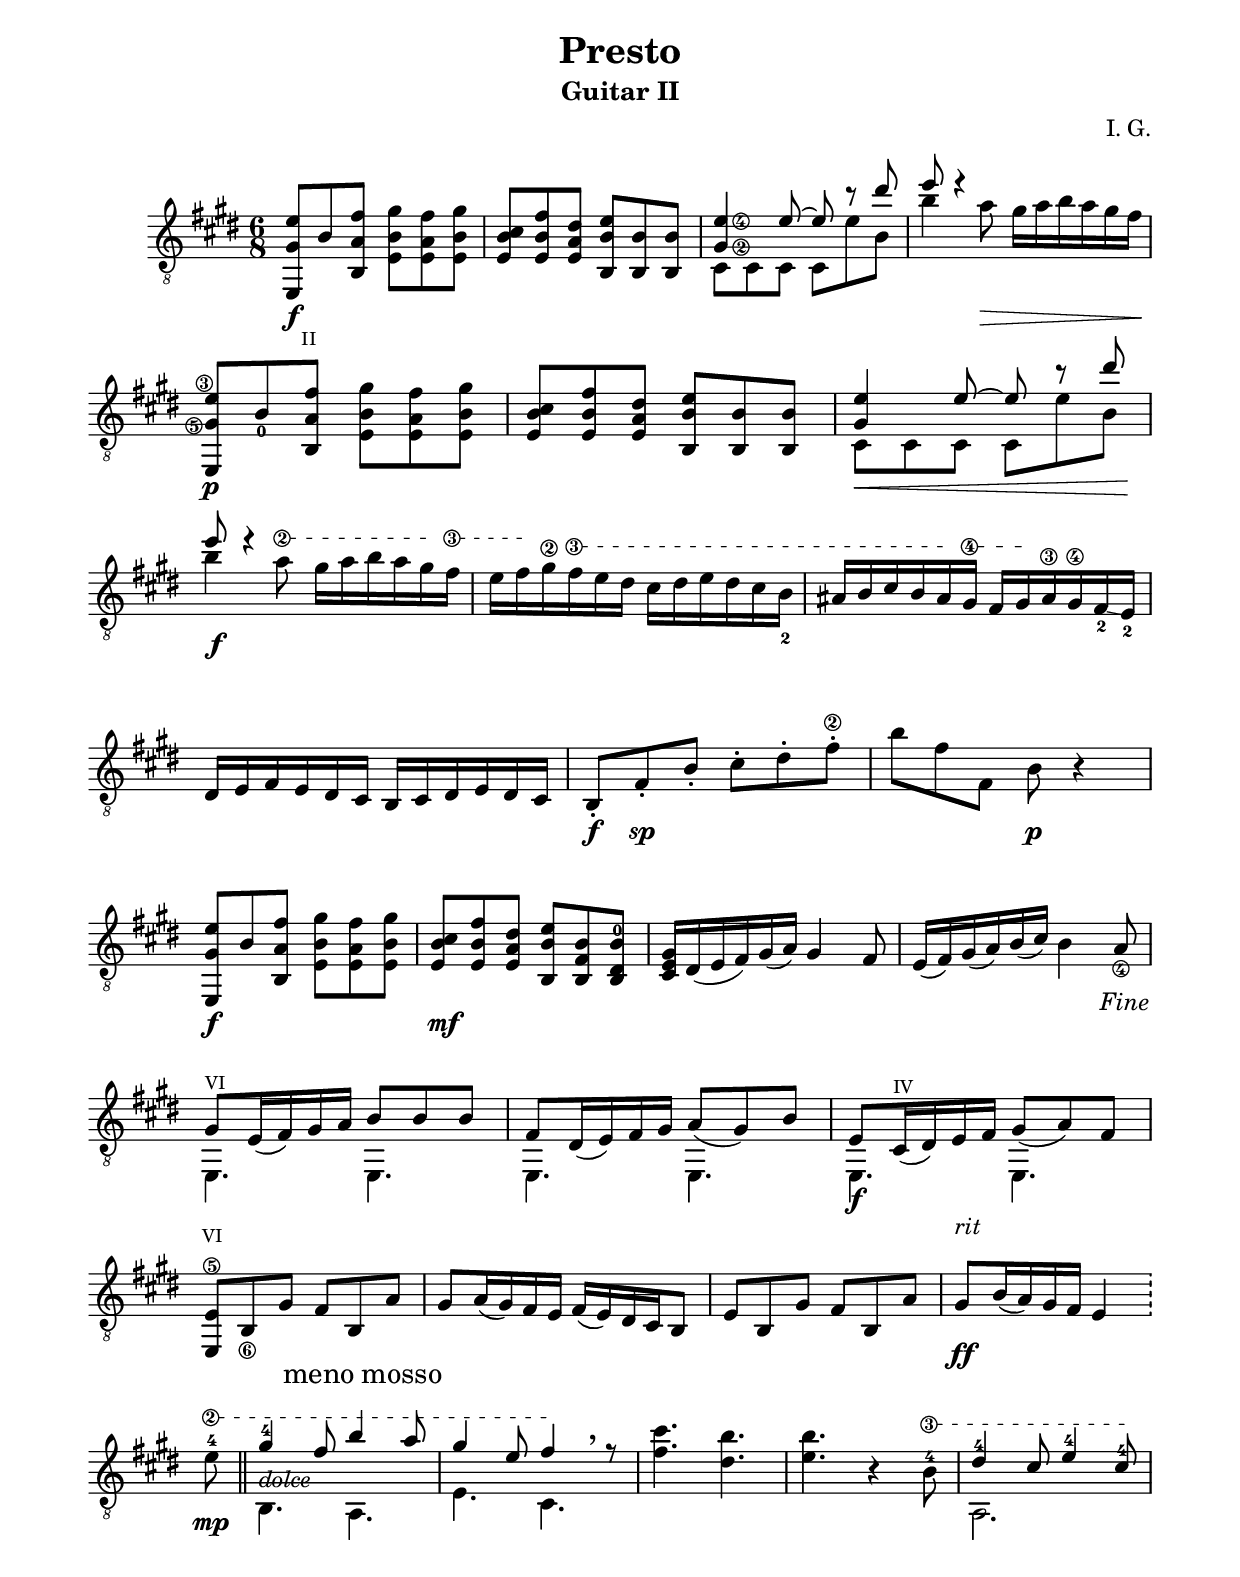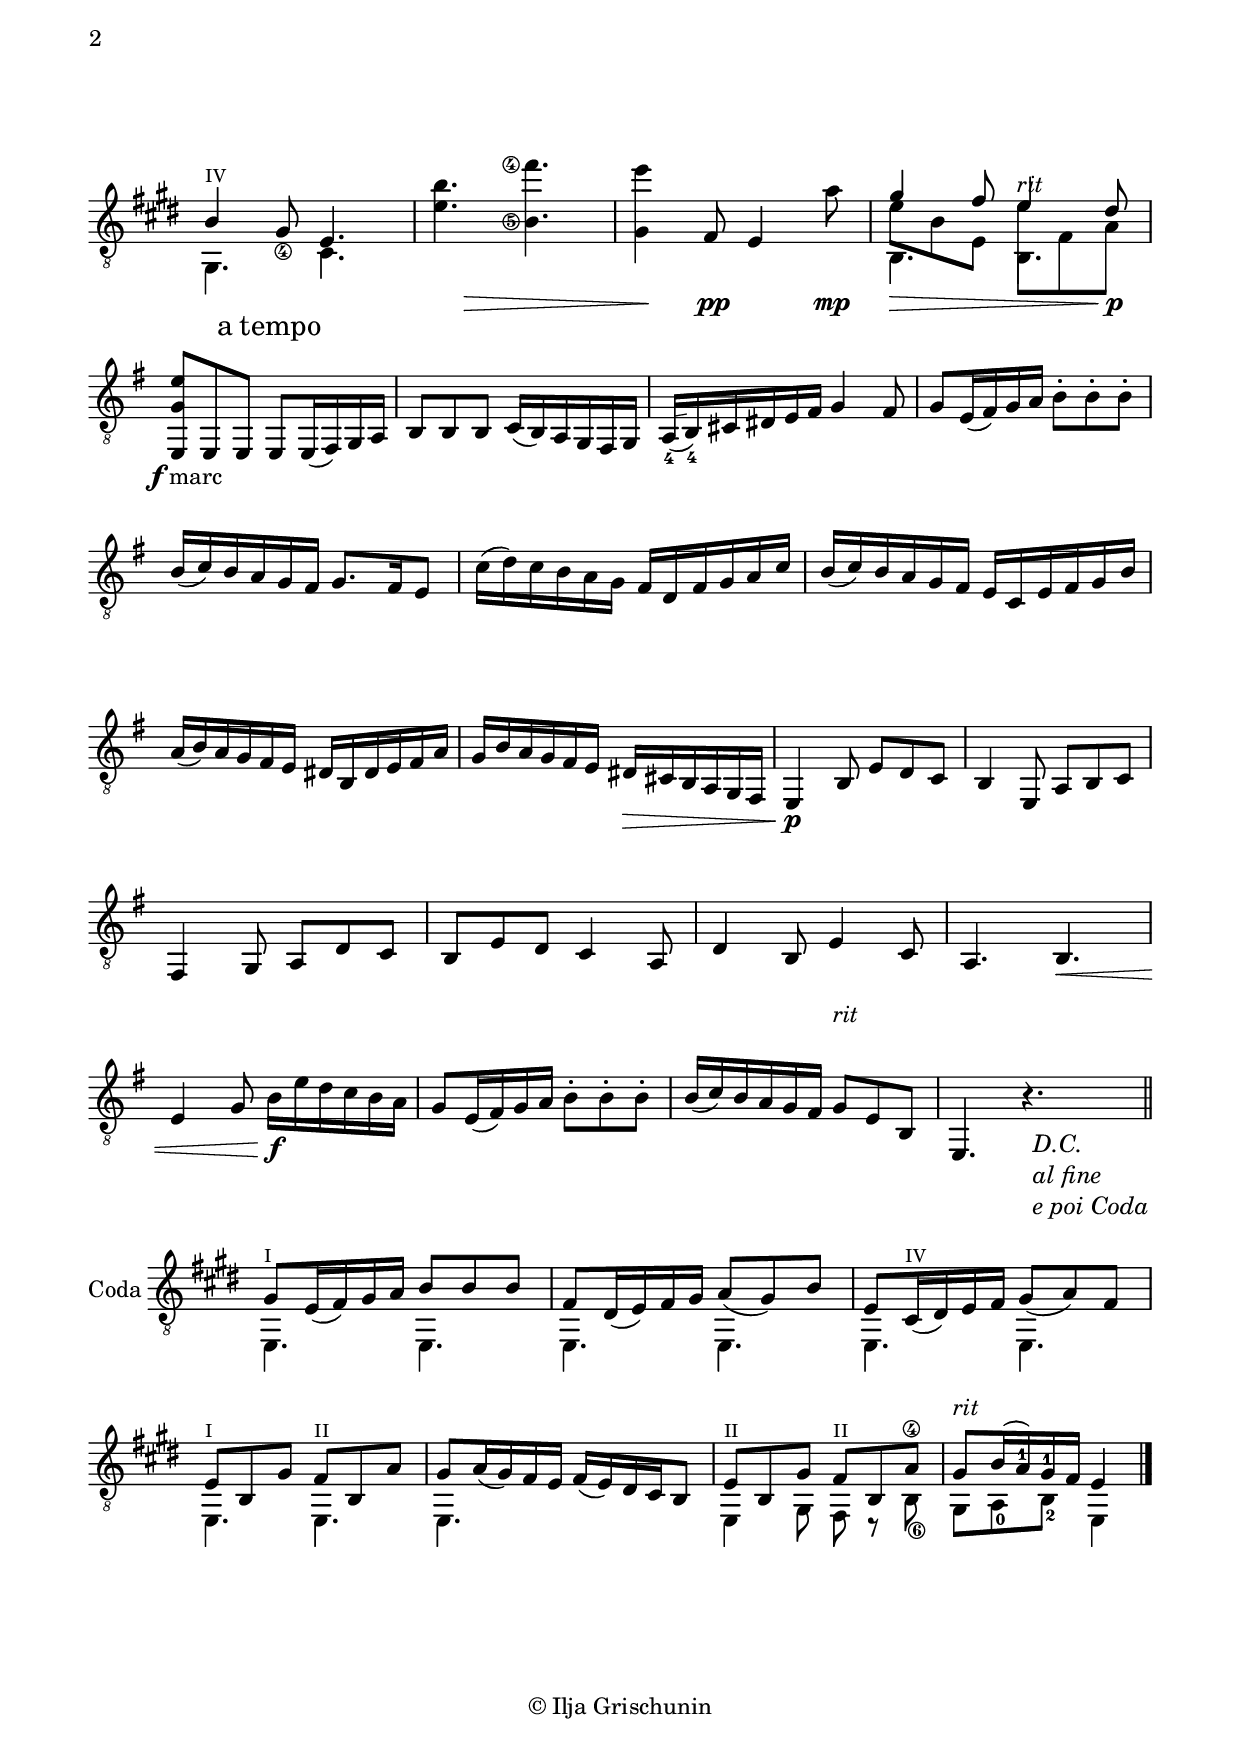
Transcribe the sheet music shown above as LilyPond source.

\version "2.18.0"

\language "deutsch"

\header {
  title = "Presto"
  subtitle = "Guitar II"
  meter = ""
  composer = "I. G."
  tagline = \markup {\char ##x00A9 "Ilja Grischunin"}
}

\paper {
  #(set-paper-size "a4")
  top-system-spacing.basic-distance = #25
  top-markup-spacing.basic-distance = #8
  markup-system-spacing.basic-distance = #26
  score-system-spacing.basic-distance = #22
  system-system-spacing.basic-distance = #20
  last-bottom-spacing.basic-distance = #25
  left-margin = 15
  right-margin = 15
  %two-sided = ##t
  %inner-margin = 25
  %outer-margin = 15
}

\layout {
  indent = 1\cm
  \context {
    \Score
    \remove "Bar_number_engraver"
  }
}

%\include "global.ly"
\version "2.19.15"

dynamic = {
  %\override DynamicLineSpanner.staff-padding = #3
  %\override TextScript.staff-padding = #1
  \override Hairpin.to-barline = ##f
  s2.*3\f s4 s4\> s8. s16\! s2.*2\p s2\< s8. s16\!
  \tag #'Part {\once \override DynamicText.extra-offset = #'(-2 . 0)}
  \tag #'(Partitur PartI) {\once \override DynamicText.extra-offset = #'(-2.5 . 3)}
  s2.*4\f s8\f s8\sp s2 s4. s4.\p s2.\f s2.*5\mf s2.*4\f
  \once \override TextScript.extra-offset = #'(0 . 10)
  s8\ff^\markup { \italic rit }
  s2
  \tag #'Partitur {s8\mp s2.*5 s8.}
  \tag #'Part { s8 s8\mp s2.*5 s16} s16
  s2 s8
  \tag #'PartII {\once \override Hairpin.extra-offset = #'(0 . 2)}
  s4\> s4. s4\!
  \tag #'PartII {\override DynamicText.extra-offset = #'(0 . 2)}
  s8\pp s4
  \tag #'PartI {
    s8 s16
    \override DynamicText.extra-offset = #'(0 . 2)
    s8.\p s8
    \once \override Hairpin.extra-offset = #'(0 . 2)
    \once \override TextScript.extra-offset = #'(0 . 12)
    s4.^\markup { \italic rit }\>
  }
  \tag #'PartII {
    \override DynamicText.extra-offset = #'(0 . 2)
    s8\mp
    \once \override Hairpin.extra-offset = #'(0 . 2)
    s4.\>
    \once \override TextScript.extra-offset = #'(0 . 12)
    s4^\markup { \italic rit } s8\p
  }
  \tag #'PartI {
    \revert DynamicText.extra-offset
    s2.*8\f
  }
  \tag #'PartII {
    \once \override TextScript.extra-offset = #'(-2 . 0)
    s2.*8-\markup {\dynamic f \normal-text marc}
  }
  \revert DynamicText.extra-offset
  s4. s\> s2.*5\p
  \tag #'PartI {s4. s8. s\< s4.}
  \tag #'PartII {s4. s\< s}
  s\f s2.*1 s4.
  \once \override TextScript.extra-offset = #'(0 . 12)
  s4.^\markup { \italic rit } s2.
}

%\include "stringNumberSpanner.ly"
\version "2.19.15"

\language "deutsch"

%%%%%%%%% SCRIPTS %%%%%%%%%
#(define RH rightHandFinger)

stringNumSpan =
#(define-music-function (parser location StringNumber) (string?)
   #{
     \override TextSpanner.font-size = #-5
     \override TextSpanner.dash-fraction = #0.3
     \override TextSpanner.dash-period = #1.5
     %\override TextSpanner.bound-details.right.arrow = ##t
     %\override TextSpanner.arrow-width = #0.2
     %\override TextSpanner.arrow-length = #0.7
     \override TextSpanner.bound-details.left.stencil-align-dir-y = #CENTER
     \override TextSpanner.bound-details.left.text = \markup { \circle \number #StringNumber }
   #})

guitarTwoCoda = \relative {
  \key e \major
  \tag #'Part {\time 6/8}
  \override Staff.TimeSignature.stencil = ##f
  \compressFullBarRests
  \set Staff.explicitKeySignatureVisibility = #end-of-line-invisible
  \clef "treble_8"
  \override TextScript.extra-offset = #'(-.3 . 1)
  \textLengthOn
  \override TextScript.font-size = -2
  \override StringNumber.staff-padding = #'()
  \override Fingering.staff-padding = #'()
  <<
    {
      \override TextScript.font-size = -2
      gis8^"I" e16_( fis) gis a h8 h h fis dis16_( e) fis gis a8_( gis) h
      e, cis16_(^"IV" dis) e fis gis8_( a) fis
    }
    \\
    {
      e,4. e e e e e
    }
  >>
  \tag #'Part {\break}
  <<
    {
      e'8^"I" h gis' fis^"II" h, a' gis a16_( gis) fis e fis_( e) dis cis h8
      e^"II" h  gis' fis^"II" h, a'\4
      \revert TextScript.font-size
      \once \override TextScript.extra-offset = #'(0 . 1)
      gis^\markup { \italic rit }
      h16(
      \once \override Fingering.extra-offset = #'(0 . 4)
      a)_1
      \once \override Fingering.extra-offset = #'(0 . 3.6)
      gis_1 fis e4
    }
    \\
    {
      e,4. e e s e4 gis8 fis r
      \once \override StringNumber.extra-offset = #'(.5 . 1.4)
      h_\6 gis
      \once \override Fingering.extra-offset = #'(.3 . 2.5)
      a-0
      \once \override Fingering.extra-offset = #'(.3 . 2.5)
      h_2 e,4
    }
  >>
  \tag #'Part {\bar "|."}
}

guitarTwo = \relative {
  \key e \major
  \time 6/8
  \compressFullBarRests
  \clef "treble_8"
  \override TextScript.extra-offset = #'(-.3 . 1)
  \textLengthOn
  \override TextScript.font-size = -2
  \override StringNumber.staff-padding = #'()
  \override Fingering.staff-padding = #'()
  <e, gis' e'>8 h'' <h, a' fis'><e h' gis'><e a fis'><e h' gis'>
  <e h' cis><e h' fis'><e a dis><h h' e><h h'><h h'>
  <<
    {
      \set stringNumberOrientations = #'(right)
      <gis'\2 e'\4>4 e'8~ e r dis' e e4\rest s4.
    }
    \\
    {
      cis,,8 cis cis cis e' h h'4 a8 gis16 a h a gis fis
    }
  >>
  \tag #'Part {\break}
  %\once \override StringNumber.self-alignment-X = #RIGHT
  %\set stringNumberOrientations = #'(right)
  \once \override StringNumber.extra-offset = #'(-1.7 . -7.5)
  <e,, gis'\5 e'>8
  \once \override StringNumber.extra-offset = #'(-5.5 . -3.5)
  h''\3_0 <h, a' fis'>^"II"<e h' gis'><e a fis'><e h' gis'>
  <e h' cis><e h' fis'><e a dis><h h' e><h h'><h h'>
  <<
    {
      <gis' e'>4 e'8~ e r dis'
    }
    \\
    {
      cis,,8 cis cis cis e' h
    }
  >>
  \tag #'Part {\break}
  <<
    {
      e' e4\rest s4.
    }
    \\
    {
      h4
      \stringNumSpan "2"
      a8\startTextSpan gis16 a h a gis\stopTextSpan
      \stringNumSpan "3"
      \once \override TextSpanner.extra-offset = #'(0 . 1.5)
      fis\startTextSpan
      e16 fis\stopTextSpan
      gis\2
      \stringNumSpan "3"
      fis\startTextSpan e dis cis dis e dis cis h_2
      \stemUp
      ais h cis h ais\stopTextSpan
      \stringNumSpan "4"
      gis\startTextSpan fis gis\stopTextSpan ais\3 gis\4 fis-2-\markup {
        \postscript #"1.2 .8 moveto 1.5 -.3 rlineto stroke"
      } e-2
    }
  >>
  dis e fis e dis cis h cis dis e dis cis
  h8-. fis'-. h-. cis-. dis-. fis-.\2 h fis fis, h r4
  \tag #'Part {\break}
  <e,, gis' e'>8 h'' <h, a' fis'><e h' gis'><e a fis'><e h' gis'>
  <e h' cis><e h' fis'><e a dis><h h' e><h fis' h>
  \once \override Fingering.extra-offset = #'(0 . -3)
  <h dis h'-0>
  <cis e gis>16 dis( e fis) gis( a) gis4 fis8
  e16( fis) gis( a) h( cis) h4
  \tag #'Part {
    \once \override TextScript.self-alignment-X = #CENTER
    \once \override TextScript.extra-offset = #'(1 . -1)
    \once \override TextScript.font-size = 0.5
    a8_\4_\markup {\italic Fine}
  }
  \tag #'Partitur {a8_\4}
  \tag #'Part {\break}
  \tag #'Part {
    <<
      {
        \override TextScript.font-size = -2
        gis8^"VI" e16_( fis) gis a h8 h h fis dis16_( e) fis gis a8_( gis) h
        e, cis16_(^"IV" dis) e fis gis8_( a) fis
      }
      \\
      {
        e,4. e e e e e
      }
    >>
    \tag #'Part {\break}
    <e e'\5>8^"VI" h'_\6 gis' fis h, a' gis a16( gis) fis e fis( e) dis cis h8
    e h  gis' fis h, a' gis h16( a) gis fis e4 \bar "!"
  }
  \tag #'Ossia {
    <<
      {
        <<
          {
            \override TextScript.font-size = -2
            gis8^"VI" e16_( fis) gis a h8 h h fis dis16_( e) fis gis a8_( gis) h
            e, cis16_(^"IV" dis) e fis gis8_( a) fis
          }
          \\
          {
            e,4. e e e e e
          }
        >>
        \tag #'Part {\break}
        <e e'\5>8^"VI" h'_\6 gis' fis h, a' gis a16( gis) fis e fis( e) dis cis h8
        e h  gis' fis h, a' gis h16( a) gis fis e4 \bar "!"
      }
      \new Staff {
        \guitarTwoCoda
      }
    >>
  }
  \tag #'Part {\break}
  \tag #'Part {
    \once \override Score.RehearsalMark.extra-offset = #'(10 . 0)
    \mark \markup {meno mosso}
  }
  <<
    {
      \override BreathingSign.extra-offset = #'(0 . 1)
      \stringNumSpan "2"
      %\textSpannerUp
      \stemDown
      \once \override TextSpanner.extra-offset = #'(0 . -2)
      e'8\startTextSpan-4
      \bar "||"
      \stemUp gis4-4 fis8 h4 a8 gis4 e8 fis4\stopTextSpan \breathe r8
    }
    \\
    {
      s8
      \once \override TextScript.extra-offset = #'(0 . 6)
      h,,4.-\markup { \italic dolce } a e' cis
    }
  >>
  <fis' cis'>4.<dis h'><e h'> r4
  <<
    {
      \override Fingering.staff-padding = #'()
      \stringNumSpan "3"
      %\textSpannerUp
      \stemDown
      \once \override TextSpanner.extra-offset = #'(0 . -1)
      h8\startTextSpan-4
      \stemUp dis4-4 cis8 e4-4 cis8\stopTextSpan-4
    }
    \\
    {
      s8 a,2.
    }
  >>
  \tag #'Part {\break}
  <<
    {
      \override StringNumber.staff-padding = #'()
      \override TextScript.font-size = -2
      h'4-"IV" gis8_\4 e4.
    }
    \\
    {
      gis,4. cis
    }
  >>
  <e' h'>4.
  \set stringNumberOrientations = #'(left)
  <h\5 fis''\4><gis e''>4 fis8 e4 a'8
  <<
    {
      gis4 fis8 e4 dis8
    }
    \\
    {
      e8 h e, e' fis, a
    }
    \\
    {
      \voiceTwo
      h,4. h
    }
  >>
  \break
  %\once \override Score.RehearsalMark.self-alignment-X = #LEFT
  \once \override Score.RehearsalMark.extra-offset = #'(7 . 1)
  %\once \override Score.RehearsalMark.font-size = -0.2
  \mark \markup { a tempo}

  \override Staff.Clef #'break-visibility = #begin-of-line-visible
  %\override Staff.Clef #'explicitClefVisibility = #begin-of-line-visible
  \override Staff.TimeSignature #'break-visibility = #begin-of-line-visible
  \set Staff.explicitKeySignatureVisibility = #begin-of-line-visible % this will do the job with the time signatures
  \override Staff.KeyCancellation #'break-visibility = #all-invisible
  %\override Staff.KeyCancellation #'explicitKeySignatureVisibility = #all-invisible

  \key e \minor
  <e, g' e'>8 e e e e16( fis) g a h8 h h c16( h) a g fis g
  a(_4-\markup {
    \postscript #"1.5 -.3 moveto 1.2 .2 rlineto stroke"
  } h)_4 cis dis e fis g4 fis8 g e16( fis) g a h8-. h-. h-.
  h16( c) h a g fis g8. fis16 e8 c'16( d) c h a g fis d fis g a c
  h( c) h a g fis e c e fis g h
  \tag #'Part {\break}
  a( h) a g fis e dis h dis e fis a
  g h a g fis e dis cis h a g fis e4 h'8 e d c h4 e,8 a h c
  \tag #'Part {\break}
  fis,4 g8 a d c h e d c4 a8 d4 h8 e4 c8 a4. h
  \tag #'Part {\break}
  e4 g8 h16 e d c h a g8 e16( fis) g a h8-. h-. h-.
  h16( c) h a g fis g8 e h e,4.
  \tag #'Part {
    %\once \override TextScript.self-alignment-X = #CENTER
    \once \override TextScript.extra-offset = #'(1 . -1)
    \once \override TextScript.font-size = 0.5
    r4._\markup {
      \column {
        \italic D.C.
        \line {\italic {al fine}}
        \line {\italic {e poi Coda}}
      }
    }
  }
  \tag #'Partitur {r4.}
  \bar "||"
}

\score {
  <<
    \new Staff %\with {
    %instrumentName = "Guitar II"
    %}
    \removeWithTag  #'(Partitur Ossia)
    \guitarTwo
    \new Dynamics \removeWithTag  #'(Part PartI) \dynamic
  >>
}

\score {
  <<
    \new Staff \with {
    instrumentName = "Coda"
    }
    %\removeWithTag  #'Partitur
    \guitarTwoCoda
    %\new Dynamics \removeWithTag  #'(Part PartI) \dynamic
  >>
}